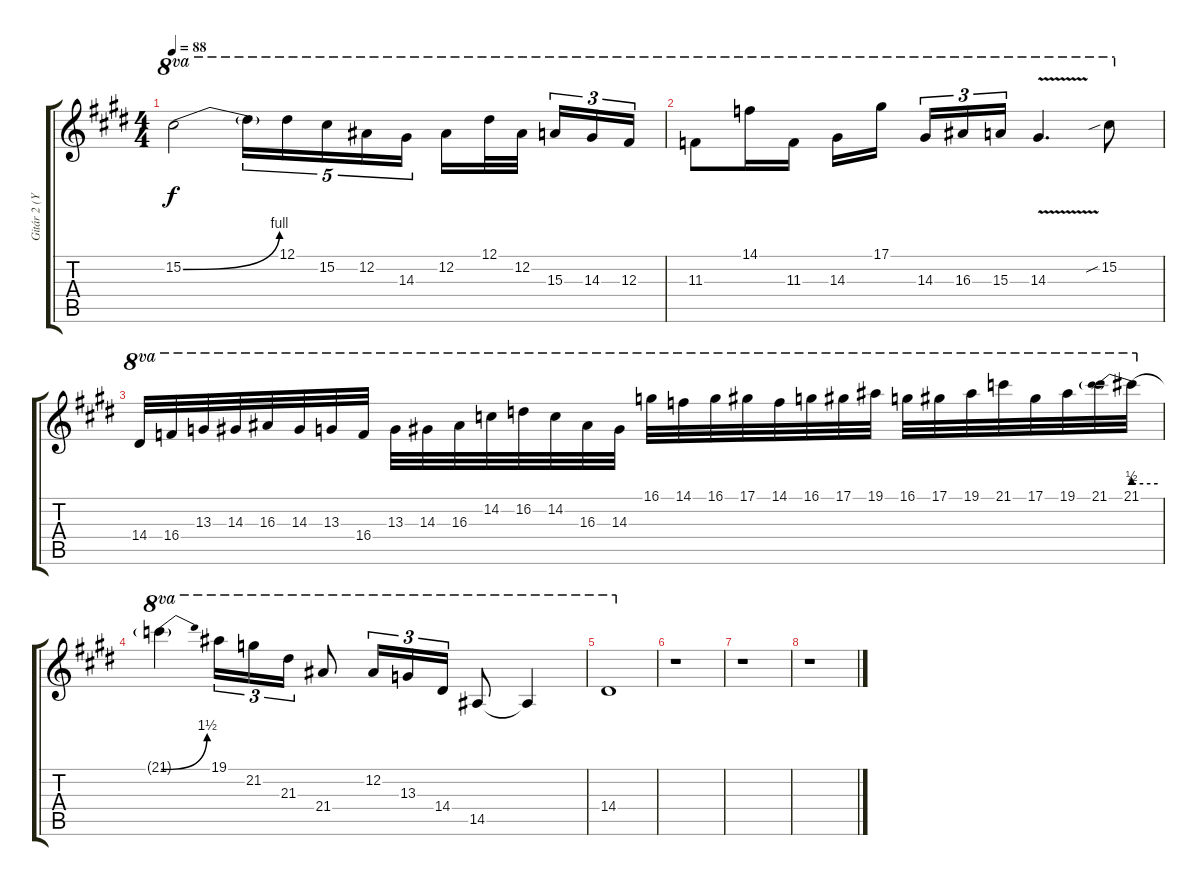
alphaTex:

\track ("Gitár 2 (Yngwie Malmsteen)" "Gitár 2 (Y") {instrument distortionguitar}
\staff {score tabs}
\tuning (Eb4 Bb3 Gb3 Db3 Ab2 Eb2) {hide}
\ts (4 4)
\tempo 88
\clef g2
\ks e
15.2{be (bend 0 0 60 4)}.2{ot 8va dy f} 15.2{t}.16{tu (5 4) ot 8va} 12.1.16{tu (5 4) ot 8va} 15.2.16{tu (5 4) ot 8va} 12.2.16{tu (5 4) ot 8va} 14.3.16{tu (5 4) ot 8va} 12.2.16{ot 8va} 12.1.32{ot 8va} 12.2.32{ot 8va beam splitsecondary} 15.3.16{tu (3 2) ot 8va} 14.3.16{tu (3 2) ot 8va} 12.3.16{tu (3 2) ot 8va} |
11.3.8{ot 8va} 14.1.16{ot 8va} 11.3.16{ot 8va} 14.3.16{ot 8va} 17.1.16{ot 8va beam splitsecondary} 14.3.16{tu (3 2) ot 8va} 16.3.16{tu (3 2) ot 8va} 15.3.16{tu (3 2) ot 8va} 14.3{v}.4{d ot 8va} 15.2{sib}.8{ot 8va} |
14.4.32{ot 8va} 16.4.32{ot 8va} 13.3.32{ot 8va} 14.3.32{ot 8va} 16.3.32{ot 8va} 14.3.32{ot 8va} 13.3.32{ot 8va} 16.4.32{ot 8va} 13.3.32{ot 8va} 14.3.32{ot 8va} 16.3.32{ot 8va} 14.2.32{ot 8va} 16.2.32{ot 8va} 14.2.32{ot 8va} 16.3.32{ot 8va} 14.3.32{ot 8va} 16.1.32{ot 8va} 14.1.32{ot 8va} 16.1.32{ot 8va} 17.1.32{ot 8va} 14.1.32{ot 8va} 16.1.32{ot 8va} 17.1.32{ot 8va} 19.1.32{ot 8va} 16.1.32{ot 8va} 17.1.32{ot 8va} 19.1.32{ot 8va} 21.1.32{ot 8va} 17.1.32{ot 8va} 19.1.32{ot 8va} 21.1.32{ot 8va} 21.1{be (prebend 0 2 60 2)}.32{ot 8va} |
21.1{be (bend 0 0 60 6) t}.4{ot 8va} 19.1.16{tu (3 2) ot 8va} 21.2.16{tu (3 2) ot 8va} 21.3.16{tu (3 2) ot 8va} 21.4.8{ot 8va} 12.2.16{tu (3 2) ot 8va} 13.3.16{tu (3 2) ot 8va} 14.4.16{tu (3 2) ot 8va} 14.5.8{ot 8va} 14.5{t}.4{ot 8va} |
14.4.1{ot 8va} |
r.1 |
r.1 |
r.1
